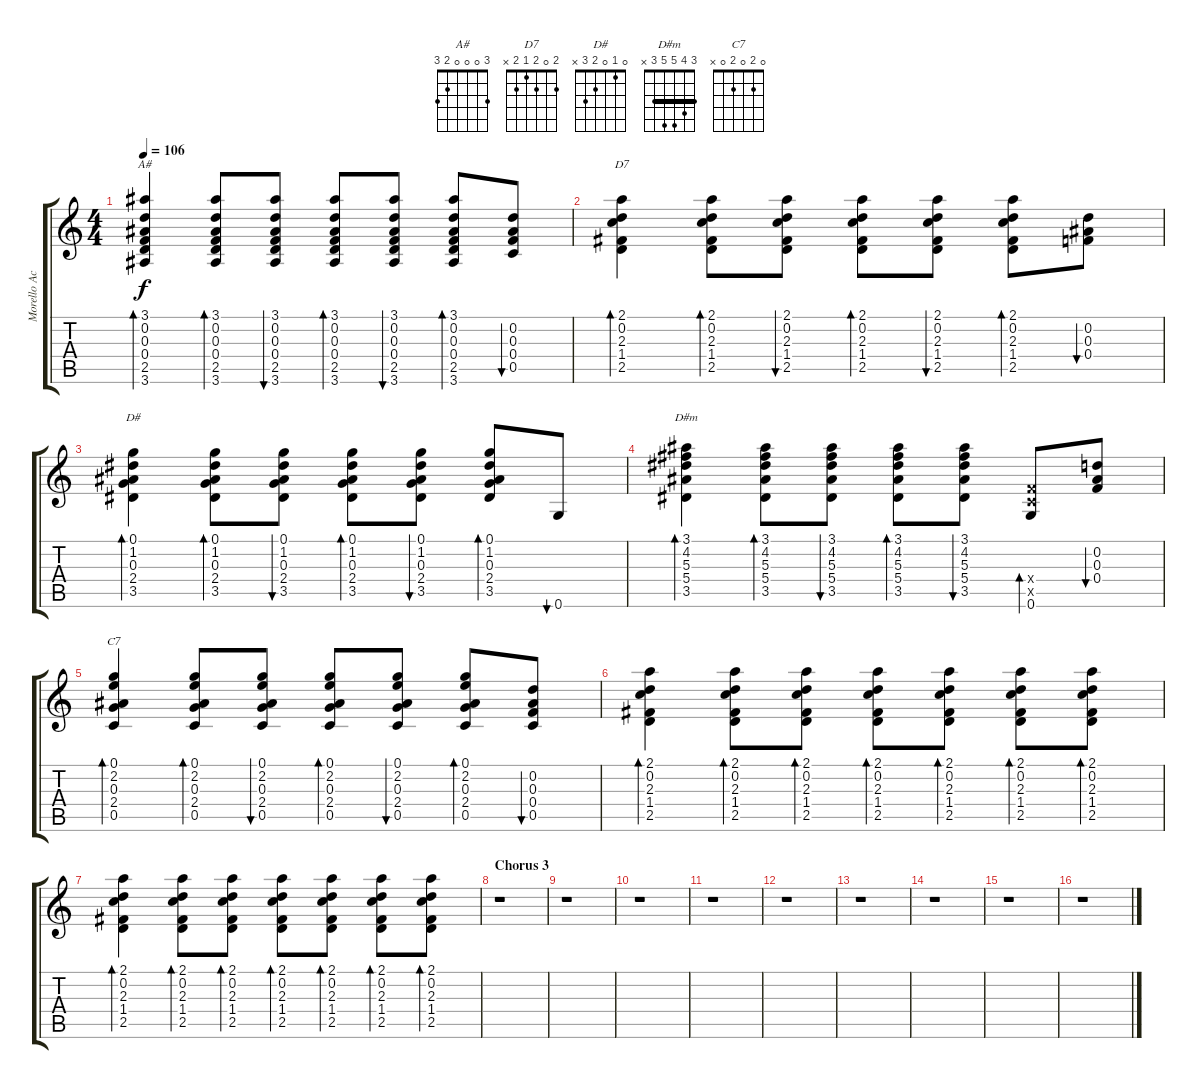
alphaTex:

\track ("Morello Acoustic" "Morello Ac") {instrument acousticguitarsteel}
\staff {score tabs}
\tuning (G4 D4 Bb3 F3 C3 G2) {hide}
\chord ("A#" 3 0 0 0 2 3)
\chord ("D7" 2 0 2 1 2 x)
\chord ("D#" 0 1 0 2 3 x)
\chord ("D#m" 3 4 5 5 3 x) {barre 3}
\chord ("C7" 0 2 0 2 0 x)
\ts (4 4)
\tempo 106
\clef g2
\ks c
(3.1 0.2 0.3 0.4 2.5 3.6).4{bd 30 ch "A#" dy f} (3.1 0.2 0.3 0.4 2.5 3.6).8{bd 30} (3.1 0.2 0.3 0.4 2.5 3.6).8{bu 30} (3.1 0.2 0.3 0.4 2.5 3.6).8{bd 30} (3.1 0.2 0.3 0.4 2.5 3.6).8{bu 30} (3.1 0.2 0.3 0.4 2.5 3.6).8{bd 30} (0.2 0.3 0.4 0.5).8{bu 30} |
(2.1 0.2 2.3 1.4 2.5).4{bd 30 ch "D7"} (2.1 0.2 2.3 1.4 2.5).8{bd 30} (2.1 0.2 2.3 1.4 2.5).8{bu 30} (2.1 0.2 2.3 1.4 2.5).8{bd 30} (2.1 0.2 2.3 1.4 2.5).8{bu 30} (2.1 0.2 2.3 1.4 2.5).8{bd 30} (0.2 0.3 0.4).8{bu 30} |
(0.1 1.2 0.3 2.4 3.5).4{bd 30 ch "D#"} (0.1 1.2 0.3 2.4 3.5).8{bd 30} (0.1 1.2 0.3 2.4 3.5).8{bu 30} (0.1 1.2 0.3 2.4 3.5).8{bd 30} (0.1 1.2 0.3 2.4 3.5).8{bu 30} (0.1 1.2 0.3 2.4 3.5).8{bd 30} 0.6.8{bu 30} |
(3.1 4.2 5.3 5.4 3.5).4{bd 30 ch "D#m"} (3.1 4.2 5.3 5.4 3.5).8{bd 30} (3.1 4.2 5.3 5.4 3.5).8{bu 30} (3.1 4.2 5.3 5.4 3.5).8{bd 30} (3.1 4.2 5.3 5.4 3.5).8{bu 30} (0.4{x} 0.5{x} 0.6).8{bd 30} (0.2 0.3 0.4).8{bu 30} |
(0.1 2.2 0.3 2.4 0.5).4{bd 30 ch "C7"} (0.1 2.2 0.3 2.4 0.5).8{bd 30} (0.1 2.2 0.3 2.4 0.5).8{bu 30} (0.1 2.2 0.3 2.4 0.5).8{bd 30} (0.1 2.2 0.3 2.4 0.5).8{bu 30} (0.1 2.2 0.3 2.4 0.5).8{bd 30} (0.2 0.3 0.4 0.5).8{bu 30} |
(2.1 0.2 2.3 1.4 2.5).4{bd 30} (2.1 0.2 2.3 1.4 2.5).8{bd 30} (2.1 0.2 2.3 1.4 2.5).8{bd 30} (2.1 0.2 2.3 1.4 2.5).8{bd 30} (2.1 0.2 2.3 1.4 2.5).8{bd 30} (2.1 0.2 2.3 1.4 2.5).8{bd 30} (2.1 0.2 2.3 1.4 2.5).8{bd 30} |
(2.1 0.2 2.3 1.4 2.5).4{bd 30} (2.1 0.2 2.3 1.4 2.5).8{bd 30} (2.1 0.2 2.3 1.4 2.5).8{bd 30} (2.1 0.2 2.3 1.4 2.5).8{bd 30} (2.1 0.2 2.3 1.4 2.5).8{bd 30} (2.1 0.2 2.3 1.4 2.5).8{bd 30} (2.1 0.2 2.3 1.4 2.5).8{bd 30} |
\section ("" "Chorus 3")
r.1 |
r.1 |
r.1 |
r.1 |
r.1 |
r.1 |
r.1 |
r.1 |
r.1
